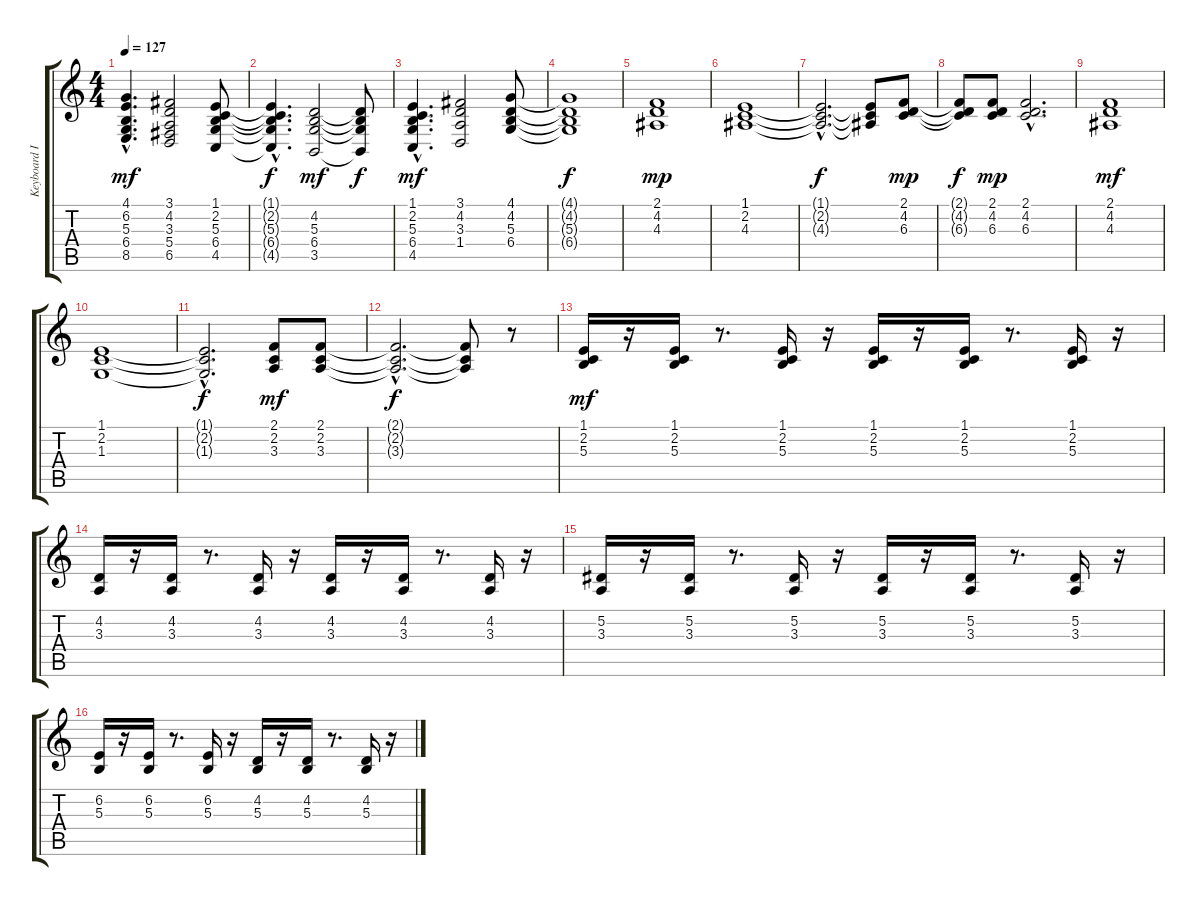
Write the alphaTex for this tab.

\track ("Keyboard II" "Keyboard I") {instrument synthstrings1}
\staff {score tabs}
\tuning (Eb4 Bb3 Gb3 Db3 Ab2 Eb2) {hide}
\ts (4 4)
\tempo 127
\clef g2
\ks c
(4.1{hac} 6.2{hac} 5.3{hac} 6.4{hac} 8.5{hac}).4{d dy mf} (3.1 4.2 3.3 5.4 6.5).2 (1.1 2.2 5.3 6.4 4.5).8 |
(1.1{hac t} 2.2{hac t} 5.3{hac t} 6.4{t} 4.5{hac t}).4{d dy f} (4.2 5.3 6.4 3.5).2{dy mf} (4.2{t} 5.3{t} 6.4{t} 3.5{t}).8{dy f} |
(1.1{hac} 2.2{hac} 5.3{hac} 6.4{hac} 4.5{hac}).4{d dy mf} (3.1 4.2 3.3 1.4).2 (4.1 4.2 5.3 6.4).8 |
(4.1{t} 4.2{t} 5.3{t} 6.4{t}).1{dy f} |
(2.1 4.2 4.3).1{dy mp instrument stringensemble1} |
(1.1 2.2 4.3).1 |
(1.1{hac t} 2.2{hac t} 4.3{hac t}).2{d dy f} (1.1{t} 2.2{t} 4.3{t}).8 (2.1 4.2 6.3).8{dy mp} |
(2.1{t} 4.2{t} 6.3{t}).8{dy f} (2.1 4.2 6.3).8{dy mp} (2.1{hac} 4.2{hac} 6.3{hac}).2{d} |
(2.1 4.2 4.3).1{dy mf} |
(1.1 2.2 1.3).1 |
(1.1{hac t} 2.2{hac t} 1.3{hac t}).2{d dy f} (2.1 2.2 3.3).8{dy mf} (2.1 2.2 3.3).8 |
(2.1{hac t} 2.2{hac t} 3.3{hac t}).2{d dy f} (2.1{t} 2.2{t} 3.3{t}).8 r.8 |
(1.1 2.2 5.3).16{dy mf} r.16 (1.1 2.2 5.3).16 r.8{d} (1.1 2.2 5.3).16 r.16 (1.1 2.2 5.3).16 r.16 (1.1 2.2 5.3).16 r.8{d} (1.1 2.2 5.3).16 r.16 |
(4.2 3.3).16 r.16 (4.2 3.3).16 r.8{d} (4.2 3.3).16 r.16 (4.2 3.3).16 r.16 (4.2 3.3).16 r.8{d} (4.2 3.3).16 r.16 |
(5.2 3.3).16 r.16 (5.2 3.3).16 r.8{d} (5.2 3.3).16 r.16 (5.2 3.3).16 r.16 (5.2 3.3).16 r.8{d} (5.2 3.3).16 r.16 |
(6.2 5.3).16 r.16 (6.2 5.3).16 r.8{d} (6.2 5.3).16 r.16 (4.2 5.3).16 r.16 (4.2 5.3).16 r.8{d} (4.2 5.3).16 r.16
